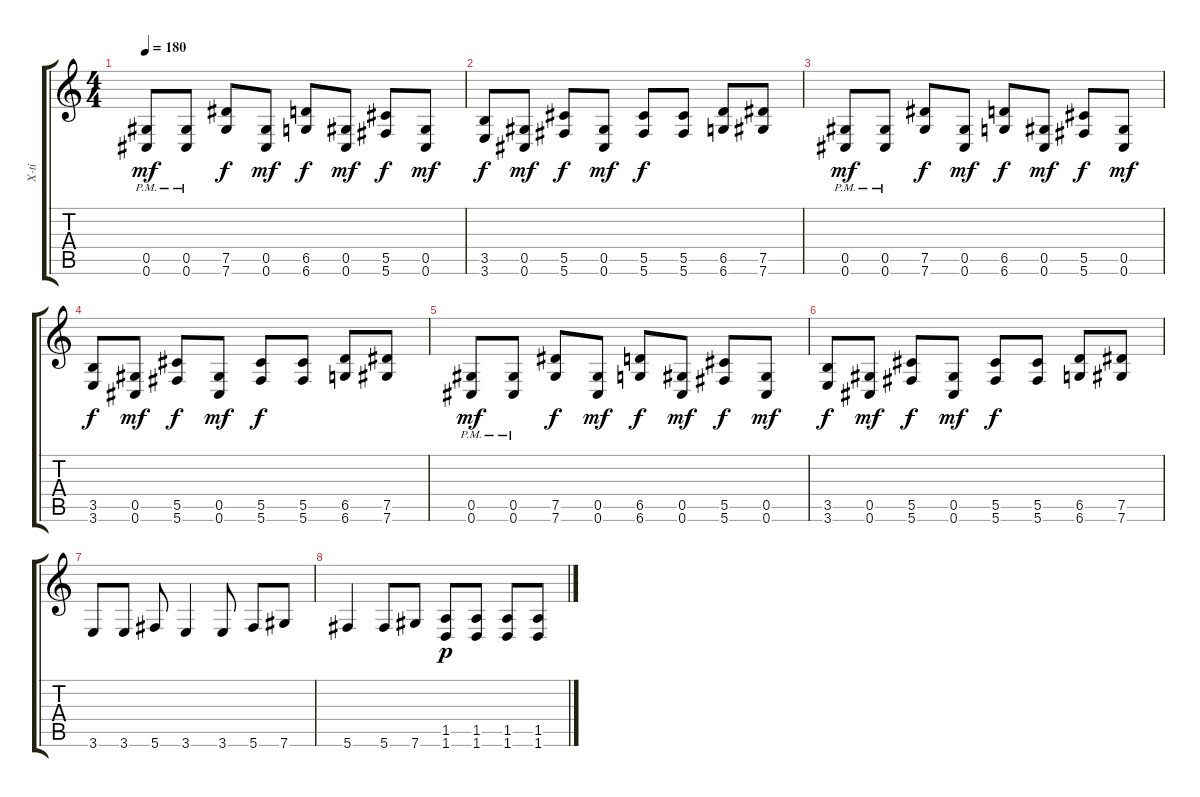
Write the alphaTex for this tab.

\track ("X-ti" "X-ti") {instrument distortionguitar}
\staff {score tabs}
\tuning (Eb4 Bb3 Gb3 Db3 Ab2 Db2) {hide}
\ts (4 4)
\tempo 180
\clef g2
\ks c
(0.5{pm} 0.6{pm}).8{dy mf balance 8} (0.5{pm} 0.6{pm}).8 (7.5 7.6).8{dy f} (0.5 0.6).8{dy mf} (6.5 6.6).8{dy f} (0.5 0.6).8{dy mf} (5.5 5.6).8{dy f} (0.5 0.6).8{dy mf} |
(3.5 3.6).8{dy f} (0.5 0.6).8{dy mf} (5.5 5.6).8{dy f} (0.5 0.6).8{dy mf} (5.5 5.6).8{dy f} (5.5 5.6).8 (6.5 6.6).8 (7.5 7.6).8 |
(0.5{pm} 0.6{pm}).8{dy mf} (0.5{pm} 0.6{pm}).8 (7.5 7.6).8{dy f} (0.5 0.6).8{dy mf} (6.5 6.6).8{dy f} (0.5 0.6).8{dy mf} (5.5 5.6).8{dy f} (0.5 0.6).8{dy mf} |
(3.5 3.6).8{dy f} (0.5 0.6).8{dy mf} (5.5 5.6).8{dy f} (0.5 0.6).8{dy mf} (5.5 5.6).8{dy f} (5.5 5.6).8 (6.5 6.6).8 (7.5 7.6).8 |
(0.5{pm} 0.6{pm}).8{dy mf} (0.5{pm} 0.6{pm}).8 (7.5 7.6).8{dy f} (0.5 0.6).8{dy mf} (6.5 6.6).8{dy f} (0.5 0.6).8{dy mf} (5.5 5.6).8{dy f} (0.5 0.6).8{dy mf} |
(3.5 3.6).8{dy f} (0.5 0.6).8{dy mf} (5.5 5.6).8{dy f} (0.5 0.6).8{dy mf} (5.5 5.6).8{dy f} (5.5 5.6).8 (6.5 6.6).8 (7.5 7.6).8 |
3.6.8 3.6.8 5.6.8 3.6.4 3.6.8 5.6.8 7.6.8 |
5.6.4 5.6.8 7.6.8 (1.5 1.6).8{dy p} (1.5 1.6).8 (1.5 1.6).8 (1.5 1.6).8
